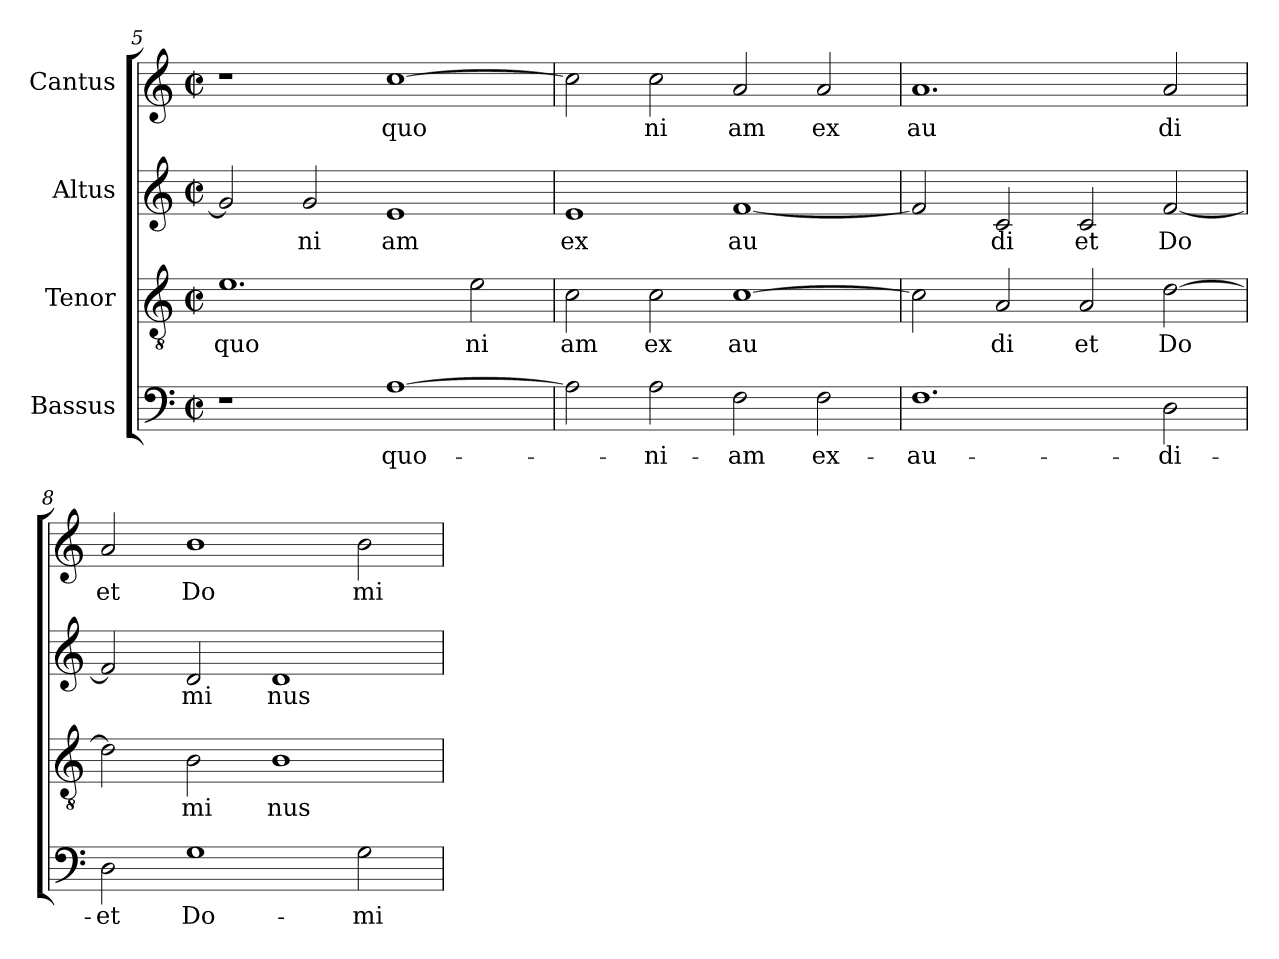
**kern	**text	**kern	**text	**kern	**text	**kern	**text
*part4	*part4	*part3	*part3	*part2	*part2	*part1	*part1
*staff4	*staff4	*staff3	*staff3	*staff2	*staff2	*staff1	*staff1
*I"Bassus	*	*I"Tenor	*	*I"Altus	*	*I"Cantus	*
*clefF4	*	*clefGv2	*	*clefG2	*	*clefG2	*
*M2/2	*	*M2/2	*	*M2/2	*	*M2/2	*
*met(c|)	*	*met(c|)	*	*met(c|)	*	*met(c|)	*
=5	=5	=5	=5	=5	=5	=5	=5
!	!	!	!LO:LY:b:cj	!	!	!	!
1r	.	1.e	quo	2g/]	.	1r	.
!	!	!	!	!	!LO:LY:b:cj	!	!
.	.	.	.	2g/	ni	.	.
!	!LO:LY:b	!	!	!	!LO:LY:b:cj	!	!LO:LY:b
[>1A	quo-	.	.	1e	am	[>1cc	quo
!	!	!	!LO:LY:b:cj	!	!	!	!
.	.	2e\	ni	.	.	.	.
=6	=6	=6	=6	=6	=6	=6	=6
!	!	!	!LO:LY:b:cj	!	!LO:LY:b:cj	!	!
2A\]	.	2c\	am	1e	ex	2cc\]	.
!	!LO:LY:b:cj	!	!LO:LY:b:cj	!	!	!	!LO:LY:b:cj
2A\	-ni-	2c\	ex	.	.	2cc\	ni
!	!LO:LY:b:cj	!	!LO:LY:b:cj	!	!LO:LY:b:cj	!	!LO:LY:b:cj
2F\	-am	[>1c	au	[<1f	au	2a/	am
!	!LO:LY:b:cj	!	!	!	!	!	!LO:LY:b:cj
2F\	ex-	.	.	.	.	2a/	ex
=7	=7	=7	=7	=7	=7	=7	=7
!	!LO:LY:b:cj	!	!	!	!	!	!LO:LY:b:cj
1.F	-au-	2c\]	.	2f/]	.	1.a	au
!	!	!	!LO:LY:b:cj	!	!LO:LY:b:cj	!	!
.	.	2A/	di	2c/	di	.	.
!	!	!	!LO:LY:b:cj	!	!LO:LY:b:cj	!	!
.	.	2A/	et	2c/	et	.	.
!	!LO:LY:b:cj	!	!LO:LY:b	!	!LO:LY:b	!	!LO:LY:b:cj
2D\	-di-	[>2d\	Do	[<2f/	Do	2a/	di
=8	=8	=8	=8	=8	=8	=8	=8
!	!LO:LY:b:cj	!	!	!	!	!	!LO:LY:b:cj
2D\	-et	2d\]	.	2f/]	.	2a/	et
!	!LO:LY:b:cj	!	!LO:LY:b:cj	!	!LO:LY:b:cj	!	!LO:LY:b:cj
1G	Do-	2B\	mi	2d/	mi	1b	Do
!	!	!	!LO:LY:b:cj	!	!LO:LY:b:cj	!	!
.	.	1B	nus	1d	nus	.	.
!	!LO:LY:b:cj	!	!	!	!	!	!LO:LY:b:cj
2G\	-mi-	.	.	.	.	2b\	mi
=	=	=	=	=	=	=	=
*-	*-	*-	*-	*-	*-	*-	*-
